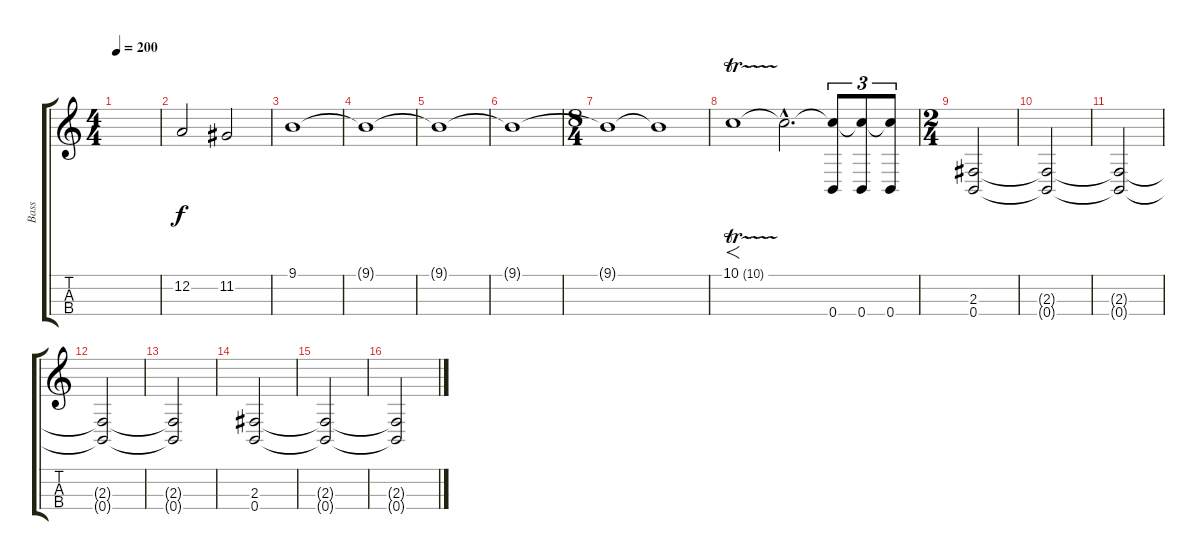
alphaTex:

\track ("Bass" "Bass") {instrument distortionguitar}
\staff {score tabs}
\tuning (D3 A2 E2 B1) {hide}
\ts (4 4)
\tempo 200
\clef g2
\ks c
|
12.2.2{instrument gunshot} 11.2.2 |
9.1.1{instrument helicopter} |
9.1{t}.1 |
9.1{t}.1 |
9.1{t}.1 |
\ts (8 4)
9.1{t}.1 9.1{t}.1 |
10.1{tr (10 16)}.1{f instrument distortionguitar} 10.1{hac t}.2{d} (10.1{t} 0.4).8{tu (3 2)} (10.1{t} 0.4).8{tu (3 2)} (10.1{t} 0.4).8{tu (3 2)} |
\ts (2 4)
(2.3 0.4).2{instrument distortionguitar} |
(2.3{t} 0.4{t}).2 |
(2.3{t} 0.4{t}).2 |
(2.3{t} 0.4{t}).2 |
(2.3{t} 0.4{t}).2 |
(2.3 0.4).2 |
(2.3{t} 0.4{t}).2 |
(2.3{t} 0.4{t}).2
